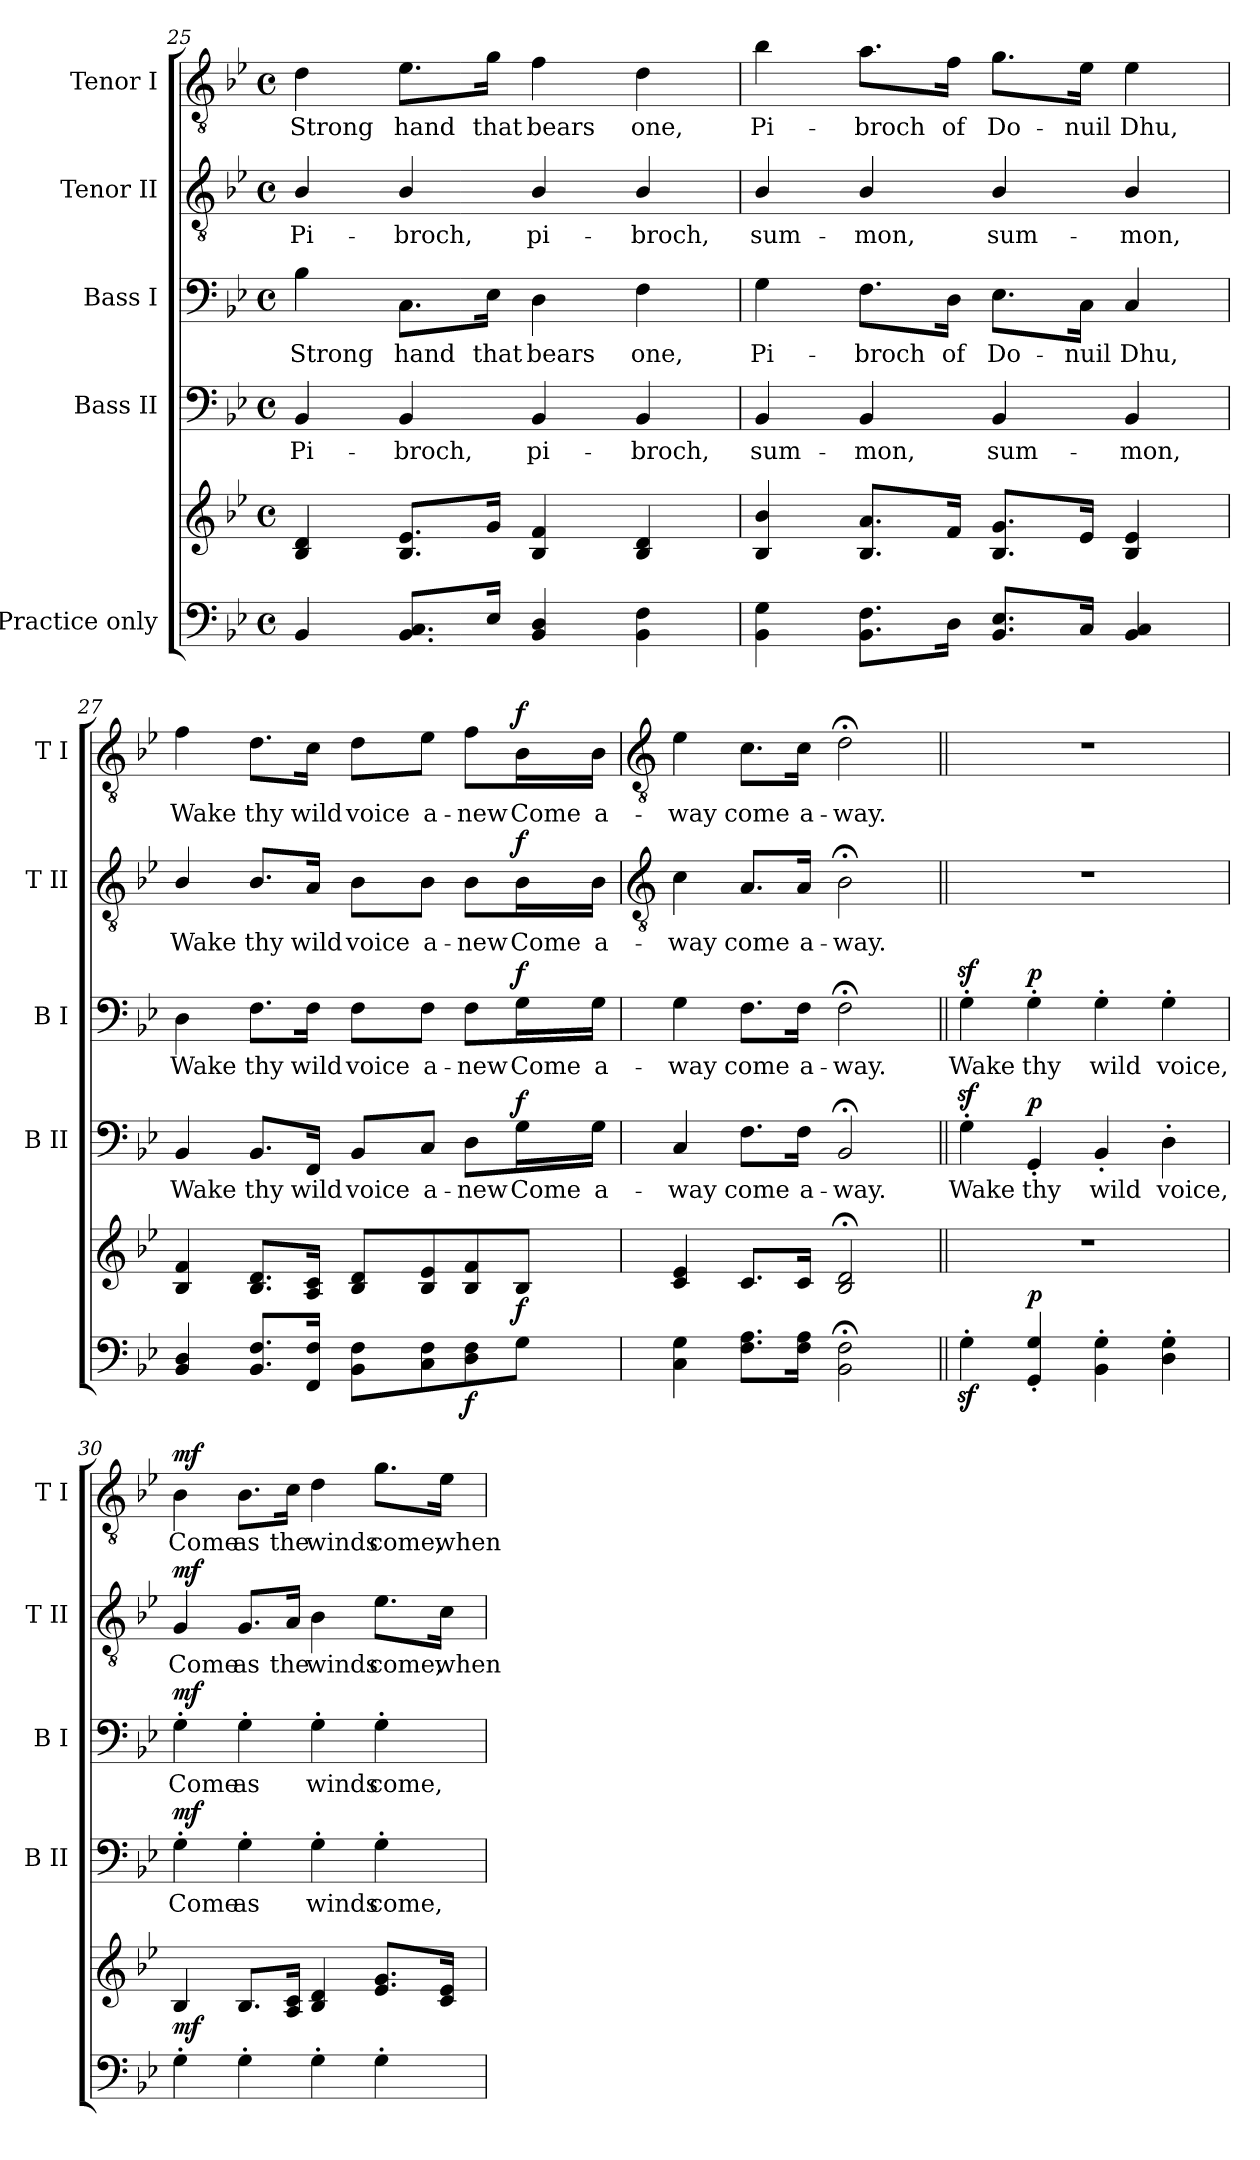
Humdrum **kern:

**kern	**kern	**dynam	**kern	**text	**dynam	**kern	**text	**dynam	**kern	**text	**dynam	**kern	**text	**dynam
*part5	*part5	*part5	*part4	*part4	*part4	*part3	*part3	*part3	*part2	*part2	*part2	*part1	*part1	*part1
*staff6	*staff5	*staff5/6	*staff4	*staff4	*staff4	*staff3	*staff3	*staff3	*staff2	*staff2	*staff2	*staff1	*staff1	*staff1
*I"Practice only	*	*	*I"Bass II	*	*	*I"Bass I	*	*	*I"Tenor II	*	*	*I"Tenor I	*	*
*	*	*	*I'B II	*	*	*I'B I	*	*	*I'T II	*	*	*I'T I	*	*
!!LO:LB:g=z
*clefF4	*clefG2	*	*clefF4	*	*	*clefF4	*	*	*clefGv2	*	*	*clefGv2	*	*
*k[b-e-]	*k[b-e-]	*	*k[b-e-]	*	*	*k[b-e-]	*	*	*k[b-e-]	*	*	*k[b-e-]	*	*
*B-:	*B-:	*	*B-:	*	*	*B-:	*	*	*B-:	*	*	*B-:	*	*
*M4/4	*M4/4	*	*M4/4	*	*	*M4/4	*	*	*M4/4	*	*	*M4/4	*	*
*met(c)	*met(c)	*	*met(c)	*	*	*met(c)	*	*	*met(c)	*	*	*met(c)	*	*
=25	=25	=25	=25	=25	=25	=25	=25	=25	=25	=25	=25	=25	=25	=25
!	!	!	!	!LO:LY:b	!	!	!LO:LY:b	!	!	!LO:LY:b	!	!	!LO:LY:b	!
4BB-	4B- 4d	.	4BB-	Pi-	.	4B-	Strong	.	4B-/	Pi-	.	4d	Strong	.
!	!	!	!	!LO:LY:b	!	!	!LO:LY:b	!	!	!LO:LY:b	!	!	!LO:LY:b	!
8.BB- 8.CL	8.B- 8.e-L	.	4BB-	-broch,	.	8.C\L	hand	.	4B-/	-broch,	.	8.e-\L	hand	.
!	!	!	!	!	!	!	!LO:LY:b	!	!	!	!	!	!LO:LY:b	!
16E-J	16gJ	.	.	.	.	16E-\Jk	that	.	.	.	.	16g\Jk	that	.
!	!	!	!	!LO:LY:b	!	!	!LO:LY:b	!	!	!LO:LY:b	!	!	!LO:LY:b	!
4BB- 4D	4B- 4f	.	4BB-	pi-	.	4D	bears	.	4B-/	pi-	.	4f	bears	.
!	!	!	!	!LO:LY:b	!	!	!LO:LY:b	!	!	!LO:LY:b	!	!	!LO:LY:b	!
4BB- 4F	4B- 4d	.	4BB-	-broch,	.	4F	one,	.	4B-/	-broch,	.	4d	one,	.
=26	=26	=26	=26	=26	=26	=26	=26	=26	=26	=26	=26	=26	=26	=26
!	!	!	!	!LO:LY:b	!	!	!LO:LY:b	!	!	!LO:LY:b	!	!	!LO:LY:b	!
4BB- 4G	4B- 4b-	.	4BB-	sum-	.	4G	Pi-	.	4B-/	sum-	.	4b-	Pi-	.
!	!	!	!	!LO:LY:b	!	!	!LO:LY:b	!	!	!LO:LY:b	!	!	!LO:LY:b	!
8.BB- 8.FL	8.B- 8.aL	.	4BB-	-mon,	.	8.F\L	-broch	.	4B-/	-mon,	.	8.a\L	-broch	.
!	!	!	!	!	!	!	!LO:LY:b	!	!	!	!	!	!LO:LY:b	!
16DJ	16fJ	.	.	.	.	16D\Jk	of	.	.	.	.	16f\Jk	of	.
!	!	!	!	!LO:LY:b	!	!	!LO:LY:b	!	!	!LO:LY:b	!	!	!LO:LY:b	!
8.BB- 8.E-L	8.B- 8.gL	.	4BB-	sum-	.	8.E-\L	Do-	.	4B-/	sum-	.	8.g\L	Do-	.
!	!	!	!	!	!	!	!LO:LY:b	!	!	!	!	!	!LO:LY:b	!
16CJ	16e-J	.	.	.	.	16C\Jk	-nuil	.	.	.	.	16e-\Jk	-nuil	.
!	!	!	!	!LO:LY:b	!	!	!LO:LY:b	!	!	!LO:LY:b	!	!	!LO:LY:b	!
4BB- 4C	4B- 4e-	.	4BB-	-mon,	.	4C	Dhu,	.	4B-/	-mon,	.	4e-	Dhu,	.
=27	=27	=27	=27	=27	=27	=27	=27	=27	=27	=27	=27	=27	=27	=27
!	!	!	!	!LO:LY:b	!	!	!LO:LY:b	!	!	!LO:LY:b	!	!	!LO:LY:b	!
4BB- 4D	4B- 4f	.	4BB-	Wake	.	4D	Wake	.	4B-/	Wake	.	4f	Wake	.
!	!	!	!	!LO:LY:b	!	!	!LO:LY:b	!	!	!LO:LY:b	!	!	!LO:LY:b	!
8.BB- 8.FL	8.B- 8.dL	.	8.BB-/L	thy	.	8.F\L	thy	.	8.B-/L	thy	.	8.d\L	thy	.
!	!	!	!	!LO:LY:b	!	!	!LO:LY:b	!	!	!LO:LY:b	!	!	!LO:LY:b	!
16FF 16FJ	16A 16cJ	.	16FF/Jk	wild	.	16F\Jk	wild	.	16A/Jk	wild	.	16c\Jk	wild	.
!	!	!	!	!LO:LY:b	!	!	!LO:LY:b	!	!	!LO:LY:b	!	!	!LO:LY:b	!
8BB- 8FL	8B- 8dL	.	8BB-/L	voice	.	8F\L	voice	.	8B-\L	voice	.	8d\L	voice	.
!	!	!	!	!LO:LY:b	!	!	!LO:LY:b	!	!	!LO:LY:b	!	!	!LO:LY:b	!
8C 8F	8B- 8e-	.	8C/J	a-	.	8F\J	a-	.	8B-\J	a-	.	8e-\J	a-	.
!	!	!LO:DY:b=2	!	!LO:LY:b	!	!	!LO:LY:b	!	!	!LO:LY:b	!	!	!LO:LY:b	!
8D 8F	8B- 8f	f	8D\L	-new	.	8F\L	-new	.	8B-\L	-new	.	8f\L	-new	.
!	!	!LO:DY:b	!	!LO:LY:b	!LO:DY:b	!	!LO:LY:b	!LO:DY:b	!	!LO:LY:b	!LO:DY:b	!	!LO:LY:b	!LO:DY:b
8GJ	8B-J	f	16G\L	Come	f	16G\L	Come	f	16B-\L	Come	f	16B-\L	Come	f
!	!	!	!	!LO:LY:b	!	!	!LO:LY:b	!	!	!LO:LY:b	!	!	!LO:LY:b	!
.	.	.	16G\JJ	a-	.	16G\JJ	a-	.	16B-\JJ	a-	.	16B-\JJ	a-	.
!!LO:LB:g=z
=28	=28	=28	=28	=28	=28	=28	=28	=28	=28	=28	=28	=28	=28	=28
*	*	*	*	*	*	*	*	*	*clefGv2	*	*	*clefGv2	*	*
!	!	!	!	!LO:LY:b	!	!	!LO:LY:b	!	!	!LO:LY:b	!	!	!LO:LY:b	!
4C 4G	4c 4e-	.	4C	-way	.	4G	-way	.	4c	-way	.	4e-	-way	.
!	!	!	!	!LO:LY:b	!	!	!LO:LY:b	!	!	!LO:LY:b	!	!	!LO:LY:b	!
8.F 8.AL	8.cL	.	8.F\L	come	.	8.F\L	come	.	8.A/L	come	.	8.c\L	come	.
!	!	!	!	!LO:LY:b	!	!	!LO:LY:b	!	!	!LO:LY:b	!	!	!LO:LY:b	!
16F 16AJ	16cJ	.	16F\Jk	a-	.	16F\Jk	a-	.	16A/Jk	a-	.	16c\Jk	a-	.
!	!	!	!	!LO:LY:b	!	!	!LO:LY:b	!	!	!LO:LY:b	!	!	!LO:LY:b	!
2BB-;< 2F;<	2B-;< 2d;<	.	2BB-;<	-way.	.	2F;<	-way.	.	2B-;<	-way.	.	2d;<	-way.	.
=29||	=29||	=29||	=29||	=29||	=29||	=29||	=29||	=29||	=29||	=29||	=29||	=29||	=29||	=29||
!	!	!	!	!LO:LY:b	!	!	!LO:LY:b	!	!	!	!	!	!	!
4Gz>'	1r	.	4Gz<'	Wake	.	4Gz<'	Wake	.	1r	.	.	1r	.	.
!	!	!LO:DY:a=2	!	!LO:LY:b	!LO:DY:b	!	!LO:LY:b	!LO:DY:b	!	!	!	!	!	!
4GG' 4G'	.	p	4GG'	thy	p	4G'	thy	p	.	.	.	.	.	.
!	!	!	!	!LO:LY:b	!	!	!LO:LY:b	!	!	!	!	!	!	!
4BB-' 4G'	.	.	4BB-'	wild	.	4G'	wild	.	.	.	.	.	.	.
!	!	!	!	!LO:LY:b	!	!	!LO:LY:b	!	!	!	!	!	!	!
4D' 4G'	.	.	4D'	voice,	.	4G'	voice,	.	.	.	.	.	.	.
=30	=30	=30	=30	=30	=30	=30	=30	=30	=30	=30	=30	=30	=30	=30
!	!	!LO:DY:b	!	!LO:LY:b	!LO:DY:b	!	!LO:LY:b	!LO:DY:b	!	!LO:LY:b	!LO:DY:b	!	!LO:LY:b	!LO:DY:b
4G'	4B-	mf	4G'	Come	mf	4G'	Come	mf	4G	Come	mf	4B-	Come	mf
!	!	!	!	!LO:LY:b	!	!	!LO:LY:b	!	!	!LO:LY:b	!	!	!LO:LY:b	!
4G'	8.B-L	.	4G'	as	.	4G'	as	.	8.G/L	as	.	8.B-\L	as	.
!	!	!	!	!	!	!	!	!	!	!LO:LY:b	!	!	!LO:LY:b	!
.	16A 16cJ	.	.	.	.	.	.	.	16A/Jk	the	.	16c\Jk	the	.
!	!	!	!	!LO:LY:b	!	!	!LO:LY:b	!	!	!LO:LY:b	!	!	!LO:LY:b	!
4G'	4B- 4d	.	4G'	winds	.	4G'	winds	.	4B-	winds	.	4d	winds	.
!	!	!	!	!LO:LY:b	!	!	!LO:LY:b	!	!	!LO:LY:b	!	!	!LO:LY:b	!
4G'	8.e- 8.gL	.	4G'	come,	.	4G'	come,	.	8.e-\L	come,	.	8.g\L	come,	.
!	!	!	!	!	!	!	!	!	!	!LO:LY:b	!	!	!LO:LY:b	!
.	16c 16e-J	.	.	.	.	.	.	.	16c\Jk	when	.	16e-\Jk	when	.
=	=	=	=	=	=	=	=	=	=	=	=	=	=	=
*-	*-	*-	*-	*-	*-	*-	*-	*-	*-	*-	*-	*-	*-	*-
